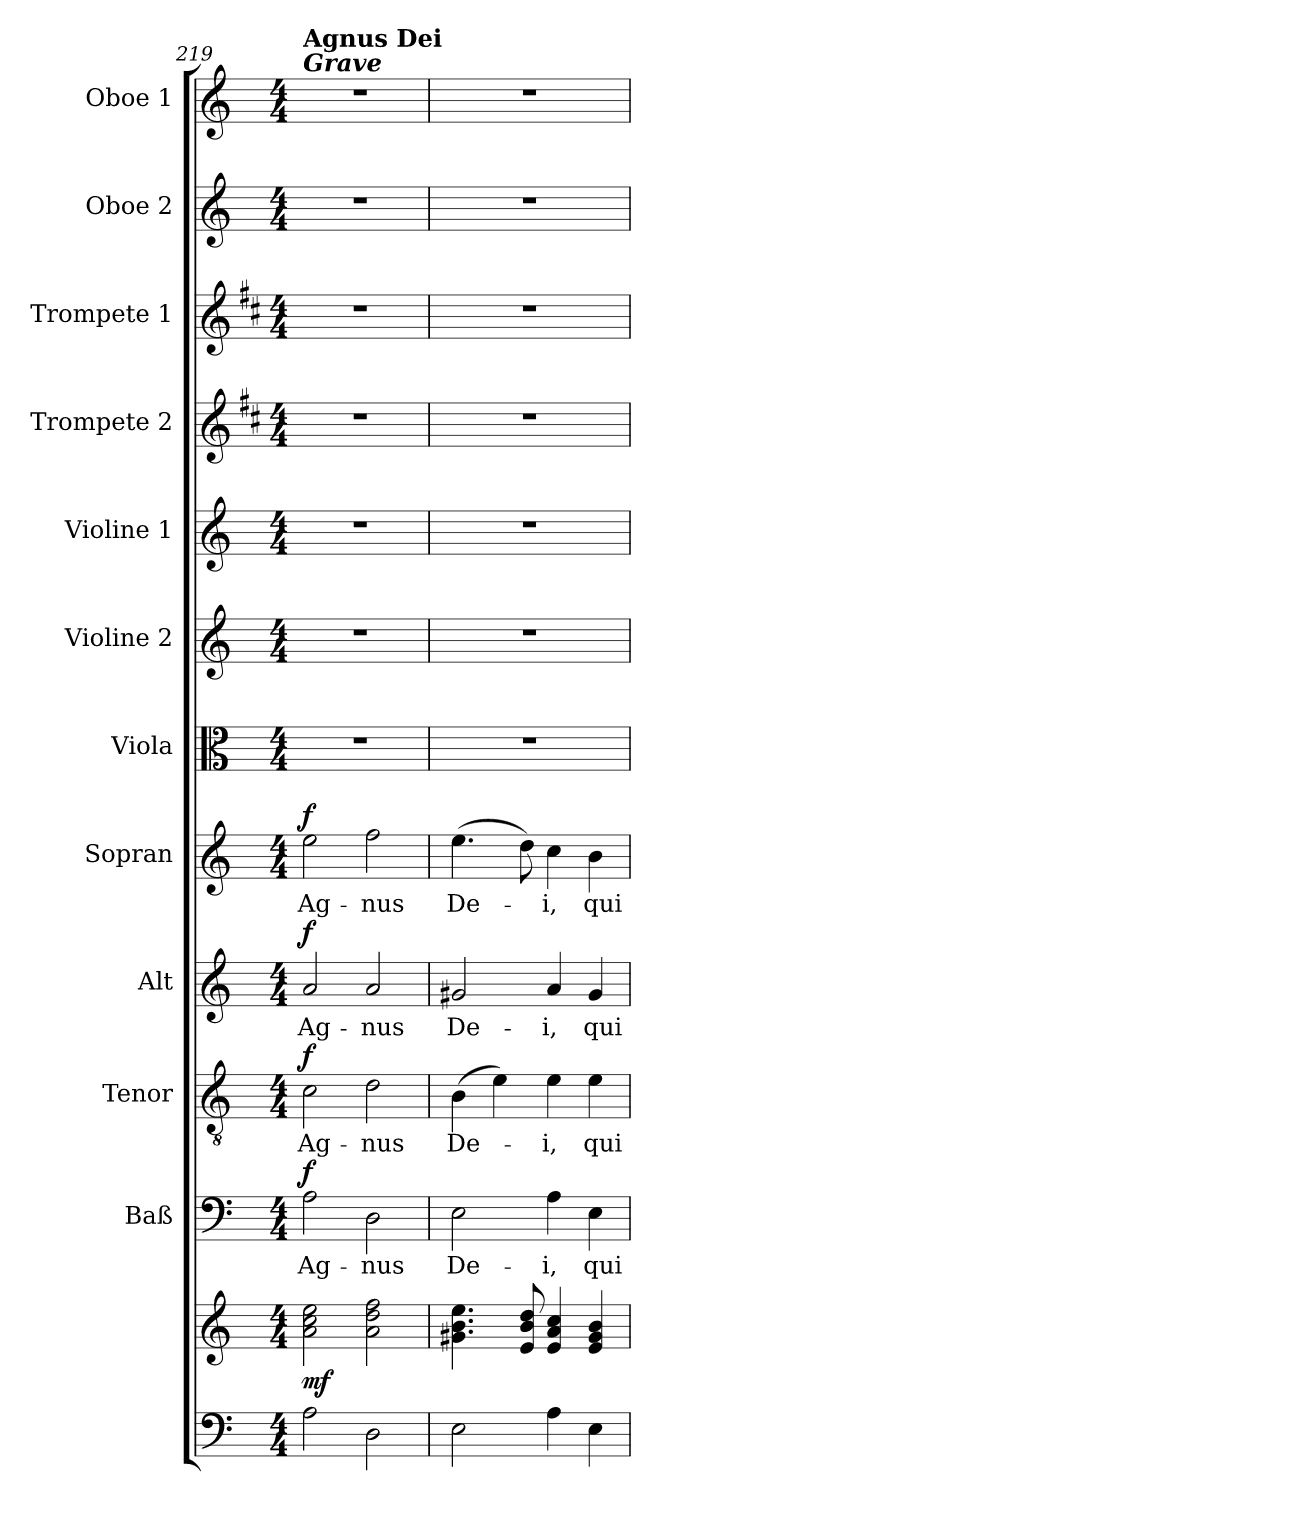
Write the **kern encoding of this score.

**kern	**kern	**dynam	**kern	**text	**dynam	**kern	**text	**dynam	**kern	**text	**dynam	**kern	**text	**dynam	**kern	**kern	**kern	**kern	**kern	**kern	**kern
*part12	*part12	*part12	*part11	*part11	*part11	*part10	*part10	*part10	*part9	*part9	*part9	*part8	*part8	*part8	*part7	*part6	*part5	*part4	*part3	*part2	*part1
*staff13	*staff12	*staff12/13	*staff11	*staff11	*staff11	*staff10	*staff10	*staff10	*staff9	*staff9	*staff9	*staff8	*staff8	*staff8	*staff7	*staff6	*staff5	*staff4	*staff3	*staff2	*staff1
*	*	*	*I"Baß	*	*	*I"Tenor	*	*	*I"Alt	*	*	*I"Sopran	*	*	*I"Viola	*I"Violine 2	*I"Violine 1	*I"Trompete 2	*I"Trompete 1	*I"Oboe 2	*I"Oboe 1
*	*	*	*I'Baß	*	*	*I'Ten	*	*	*I'Alt	*	*	*I'Sop	*	*	*I'Vla.	*I'Vln. 2	*I'Vln. 1	*I'Trp. 2	*I'Trp. 1	*I'Ob. 2	*I'Ob. 1
!!LO:PB:g=z
*clefF4	*clefG2	*	*clefF4	*	*	*clefGv2	*	*	*clefG2	*	*	*clefG2	*	*	*clefC3	*clefG2	*clefG2	*clefG2	*clefG2	*clefG2	*clefG2
*	*	*	*	*	*	*	*	*	*	*	*	*	*	*	*	*	*	*ITrd1c2	*ITrd1c2	*	*
*k[]	*k[]	*	*k[]	*	*	*k[]	*	*	*k[]	*	*	*k[]	*	*	*k[]	*k[]	*k[]	*k[]	*k[]	*k[]	*k[]
*C:	*C:	*	*C:	*	*	*C:	*	*	*C:	*	*	*C:	*	*	*C:	*C:	*C:	*C:	*C:	*C:	*C:
*M4/4	*M4/4	*	*M4/4	*	*	*M4/4	*	*	*M4/4	*	*	*M4/4	*	*	*M4/4	*M4/4	*M4/4	*M4/4	*M4/4	*M4/4	*M4/4
=219	=219	=219	=219	=219	=219	=219	=219	=219	=219	=219	=219	=219	=219	=219	=219	=219	=219	=219	=219	=219	=219
!	!	!	!	!	!	!	!	!	!	!	!	!	!	!	!	!	!	!	!	!	!LO:TX:a:Bi:t=Grave
!	!	!	!	!	!	!	!	!	!	!	!	!	!	!	!	!	!	!	!	!	!LO:TX:a:B:t=Agnus Dei
!	!	!LO:DY:b	!	!LO:LY:b	!LO:DY:a	!	!LO:LY:b	!LO:DY:a	!	!LO:LY:b	!LO:DY:a	!	!LO:LY:b	!LO:DY:a	!	!	!	!	!	!	!
2A\	2a\ 2cc\ 2ee\	mf	2A\	Ag-	f	2c\	Ag-	f	2a/	Ag-	f	2ee\	Ag-	f	1r	1r	1r	1r	1r	1r	1r
!	!	!	!	!LO:LY:b	!	!	!LO:LY:b	!	!	!LO:LY:b	!	!	!LO:LY:b	!	!	!	!	!	!	!	!
2D\	2a\ 2dd\ 2ff\	.	2D\	-nus	.	2d\	-nus	.	2a/	-nus	.	2ff\	-nus	.	.	.	.	.	.	.	.
=220	=220	=220	=220	=220	=220	=220	=220	=220	=220	=220	=220	=220	=220	=220	=220	=220	=220	=220	=220	=220	=220
!	!	!	!	!LO:LY:b	!	!	!LO:LY:b	!	!	!LO:LY:b	!	!	!LO:LY:b	!	!	!	!	!	!	!	!
2E\	4.g#X\ 4.b\ 4.ee\	.	2E\	De-	.	(>4B\	De-	.	2g#X/	De-	.	(>4.ee\	De-	.	1r	1r	1r	1r	1r	1r	1r
.	.	.	.	.	.	4e\)	.	.	.	.	.	.	.	.	.	.	.	.	.	.	.
.	8e/ 8b/ 8dd/	.	.	.	.	.	.	.	.	.	.	8dd\)	.	.	.	.	.	.	.	.	.
!	!	!	!	!LO:LY:b	!	!	!LO:LY:b	!	!	!LO:LY:b	!	!	!LO:LY:b	!	!	!	!	!	!	!	!
4A\	4e/ 4a/ 4cc/	.	4A\	-i,	.	4e\	-i,	.	4a/	-i,	.	4cc\	-i,	.	.	.	.	.	.	.	.
!	!	!	!	!LO:LY:b	!	!	!LO:LY:b	!	!	!LO:LY:b	!	!	!LO:LY:b	!	!	!	!	!	!	!	!
4E\	4e/ 4g#/ 4b/	.	4E\	qui	.	4e\	qui	.	4g#/	qui	.	4b\	qui	.	.	.	.	.	.	.	.
=	=	=	=	=	=	=	=	=	=	=	=	=	=	=	=	=	=	=	=	=	=
*-	*-	*-	*-	*-	*-	*-	*-	*-	*-	*-	*-	*-	*-	*-	*-	*-	*-	*-	*-	*-	*-
